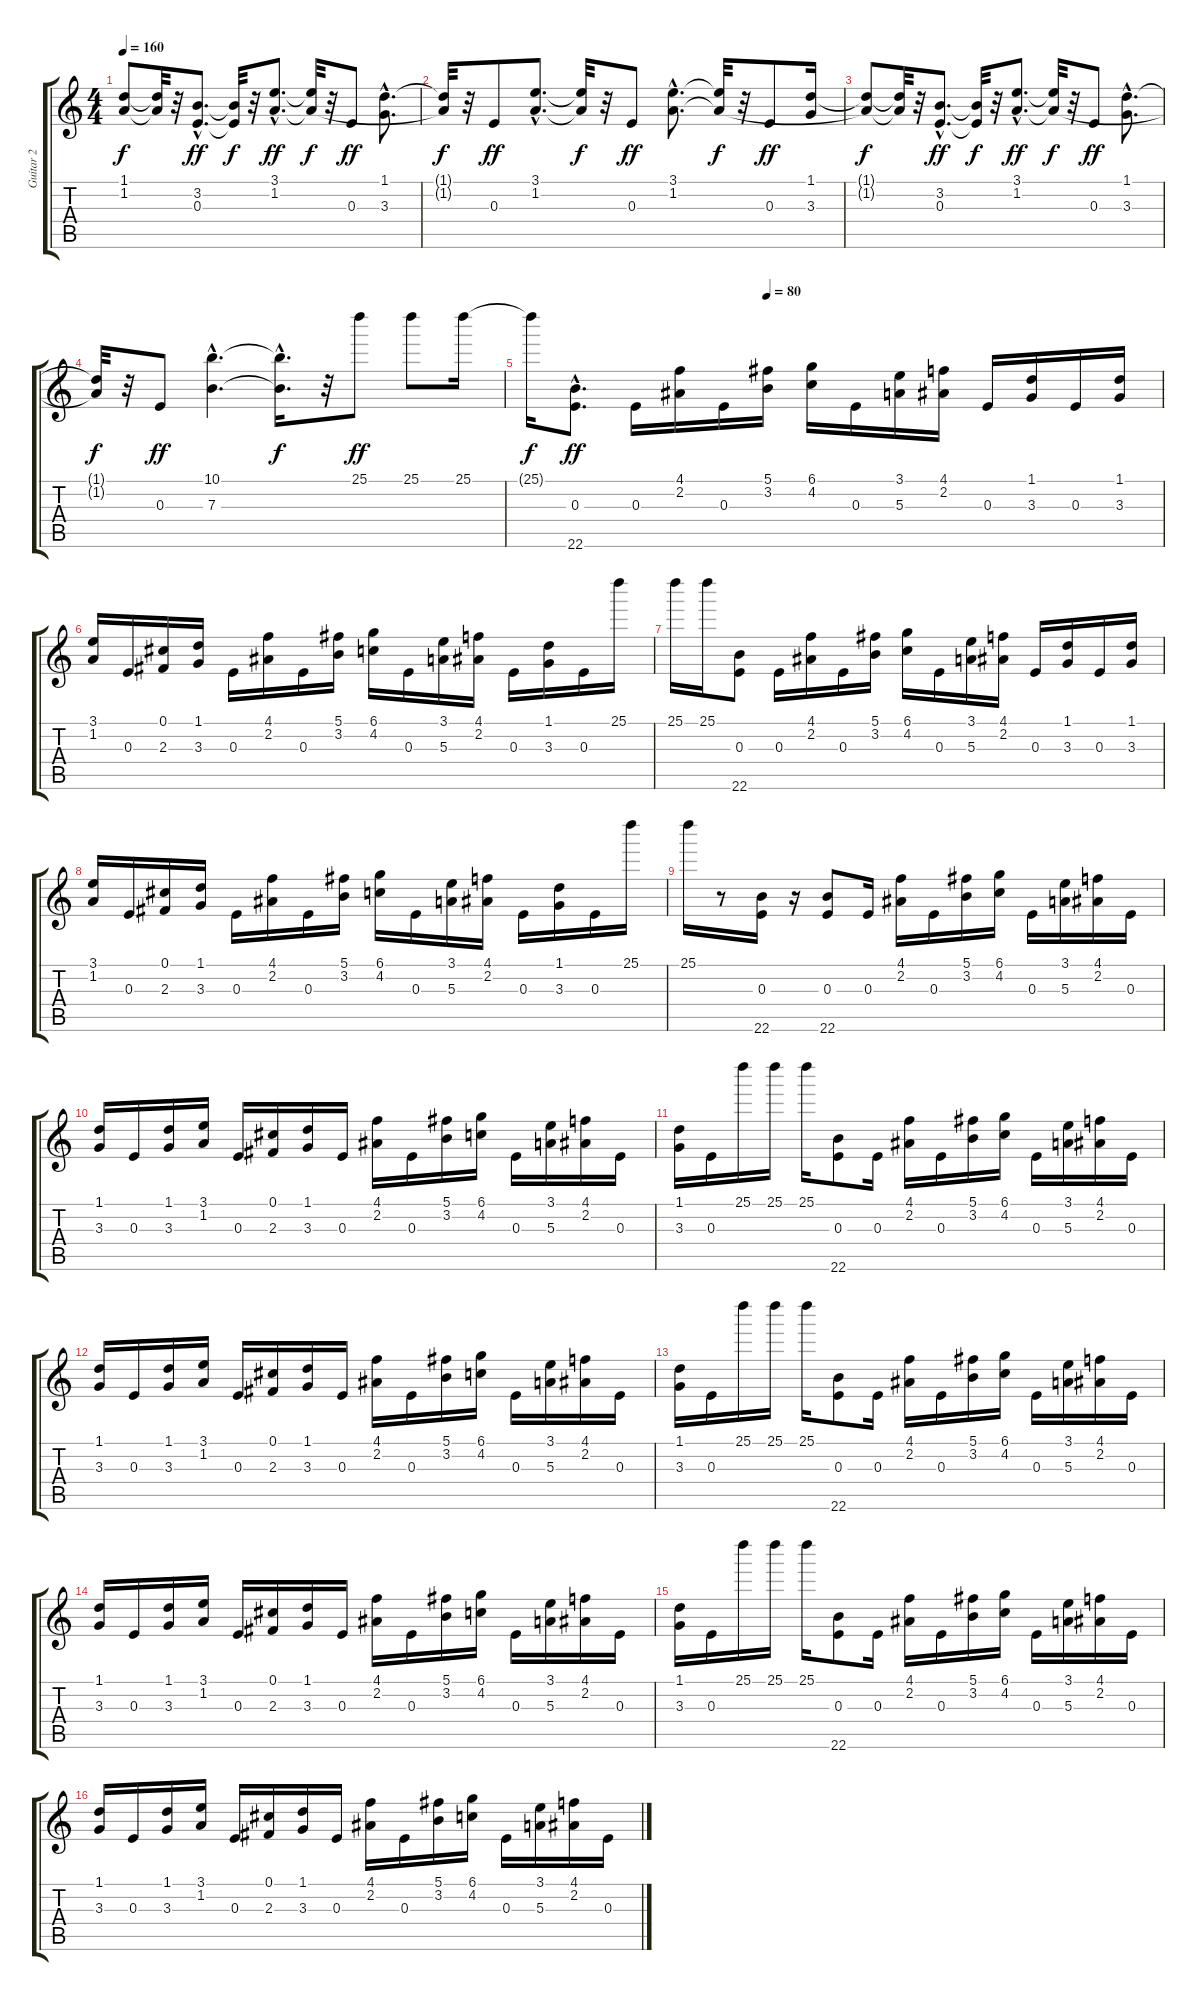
\track ("Guitar 2" "Guitar 2") {instrument overdrivenguitar}
\staff {score tabs}
\tuning (Db4 Ab3 E3 B2 Gb2 Db2) {hide}
\ts (4 4)
\tempo 160
\clef g2
\ks c
(1.1{t} 1.2{t}).8{dy f} (1.1{t} 1.2{t}).32 r.32 (3.2{hac} 0.3{hac}).8{d dy ff} (3.2{t} 0.3{t}).32{dy f} r.32 (3.1{hac} 1.2{hac}).8{d dy ff} (3.1{t} 1.2{t}).32{dy f} r.32 0.3.8{dy ff} (1.1{hac} 3.3{hac}).8{d} |
(1.1{t} 1.2{t}).32{dy f} r.32 0.3.8{dy ff} (3.1{hac} 1.2{hac}).8{d} (3.1{t} 1.2{t}).32{dy f} r.32 0.3.8{dy ff} (3.1{hac} 1.2{hac}).8{d} (3.1{t} 1.2{t}).32{dy f} r.32 0.3.8{dy ff} (1.1 3.3).16 |
(1.1{t} 1.2{t}).8{dy f} (1.1{t} 1.2{t}).32 r.32 (3.2{hac} 0.3{hac}).8{d dy ff} (3.2{t} 0.3{t}).32{dy f} r.32 (3.1{hac} 1.2{hac}).8{d dy ff} (3.1{t} 1.2{t}).32{dy f} r.32 0.3.8{dy ff} (1.1{hac} 3.3{hac}).8{d} |
(1.1{t} 1.2{t}).32{dy f} r.32 0.3.8{dy ff} (10.1{hac} 7.3{hac}).4{d} (10.1{hac t} 7.3{hac t}).16{d dy f} r.32 25.1.8{dy ff instrument overdrivenguitar} 25.1.8 25.1.16 |
\tempo (80 0.375)
25.1{t}.16{dy f} (0.3{hac} 22.6{hac}).8{d dy ff instrument distortionguitar} 0.3.16 (4.1 2.2).16 0.3.16 (5.1 3.2).16 (6.1 4.2).16 0.3.16 (3.1 5.3).16 (4.1 2.2).16 0.3.16 (1.1 3.3).16 0.3.16 (1.1 3.3).16 |
(3.1 1.2).16 0.3.16 (0.1 2.3).16 (1.1 3.3).16 0.3.16 (4.1 2.2).16 0.3.16 (5.1 3.2).16 (6.1 4.2).16 0.3.16 (3.1 5.3).16 (4.1 2.2).16 0.3.16 (1.1 3.3).16 0.3.16 25.1.16{instrument overdrivenguitar} |
25.1.16 25.1.16 (0.3 22.6).8{instrument distortionguitar} 0.3.16 (4.1 2.2).16 0.3.16 (5.1 3.2).16 (6.1 4.2).16 0.3.16 (3.1 5.3).16 (4.1 2.2).16 0.3.16 (1.1 3.3).16 0.3.16 (1.1 3.3).16 |
(3.1 1.2).16 0.3.16 (0.1 2.3).16 (1.1 3.3).16 0.3.16 (4.1 2.2).16 0.3.16 (5.1 3.2).16 (6.1 4.2).16 0.3.16 (3.1 5.3).16 (4.1 2.2).16 0.3.16 (1.1 3.3).16 0.3.16 25.1.16{instrument overdrivenguitar} |
25.1.16 r.8 (0.3 22.6).16{instrument distortionguitar} r.16 (0.3 22.6).8 0.3.16 (4.1 2.2).16 0.3.16 (5.1 3.2).16 (6.1 4.2).16 0.3.16 (3.1 5.3).16 (4.1 2.2).16 0.3.16 |
(1.1 3.3).16 0.3.16 (1.1 3.3).16 (3.1 1.2).16 0.3.16 (0.1 2.3).16 (1.1 3.3).16 0.3.16 (4.1 2.2).16 0.3.16 (5.1 3.2).16 (6.1 4.2).16 0.3.16 (3.1 5.3).16 (4.1 2.2).16 0.3.16 |
(1.1 3.3).16 0.3.16 25.1.16{instrument overdrivenguitar} 25.1.16 25.1.16 (0.3 22.6).8{instrument distortionguitar} 0.3.16 (4.1 2.2).16 0.3.16 (5.1 3.2).16 (6.1 4.2).16 0.3.16 (3.1 5.3).16 (4.1 2.2).16 0.3.16 |
(1.1 3.3).16 0.3.16 (1.1 3.3).16 (3.1 1.2).16 0.3.16 (0.1 2.3).16 (1.1 3.3).16 0.3.16 (4.1 2.2).16 0.3.16 (5.1 3.2).16 (6.1 4.2).16 0.3.16 (3.1 5.3).16 (4.1 2.2).16 0.3.16 |
(1.1 3.3).16 0.3.16 25.1.16{instrument overdrivenguitar} 25.1.16 25.1.16 (0.3 22.6).8{instrument distortionguitar} 0.3.16 (4.1 2.2).16 0.3.16 (5.1 3.2).16 (6.1 4.2).16 0.3.16 (3.1 5.3).16 (4.1 2.2).16 0.3.16 |
(1.1 3.3).16 0.3.16 (1.1 3.3).16 (3.1 1.2).16 0.3.16 (0.1 2.3).16 (1.1 3.3).16 0.3.16 (4.1 2.2).16 0.3.16 (5.1 3.2).16 (6.1 4.2).16 0.3.16 (3.1 5.3).16 (4.1 2.2).16 0.3.16 |
(1.1 3.3).16 0.3.16 25.1.16{instrument overdrivenguitar} 25.1.16 25.1.16 (0.3 22.6).8{instrument distortionguitar} 0.3.16 (4.1 2.2).16 0.3.16 (5.1 3.2).16 (6.1 4.2).16 0.3.16 (3.1 5.3).16 (4.1 2.2).16 0.3.16 |
(1.1 3.3).16 0.3.16 (1.1 3.3).16 (3.1 1.2).16 0.3.16 (0.1 2.3).16 (1.1 3.3).16 0.3.16 (4.1 2.2).16 0.3.16 (5.1 3.2).16 (6.1 4.2).16 0.3.16 (3.1 5.3).16 (4.1 2.2).16 0.3.16
